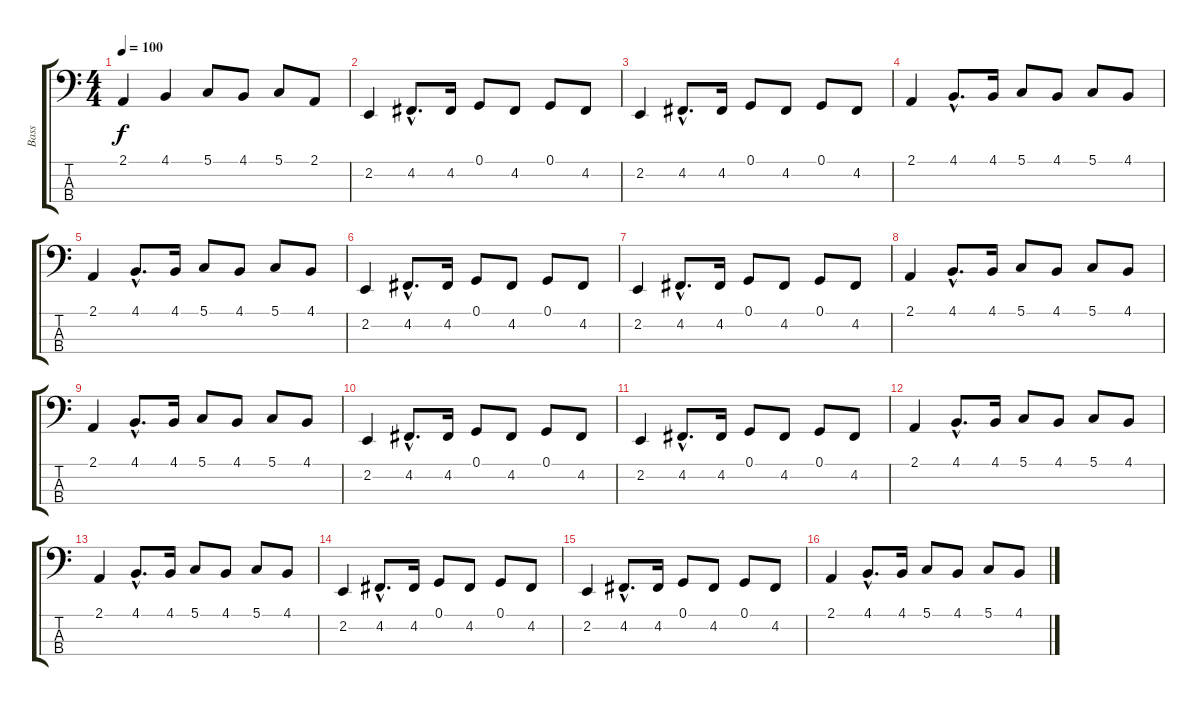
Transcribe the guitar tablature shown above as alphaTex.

\track ("Bass" "Bass") {instrument tuba}
\staff {score tabs}
\tuning (G2 D2 A1 E1) {hide}
\ts (4 4)
\tempo 100
\clef f4
\ks c
2.1.4{dy f} 4.1.4 5.1.8 4.1.8 5.1.8 2.1.8 |
2.2.4 4.2{hac}.8{d} 4.2.16 0.1.8 4.2.8 0.1.8 4.2.8 |
2.2.4 4.2{hac}.8{d} 4.2.16 0.1.8 4.2.8 0.1.8 4.2.8 |
2.1.4 4.1{hac}.8{d} 4.1.16 5.1.8 4.1.8 5.1.8 4.1.8 |
2.1.4 4.1{hac}.8{d} 4.1.16 5.1.8 4.1.8 5.1.8 4.1.8 |
2.2.4 4.2{hac}.8{d} 4.2.16 0.1.8 4.2.8 0.1.8 4.2.8 |
2.2.4 4.2{hac}.8{d} 4.2.16 0.1.8 4.2.8 0.1.8 4.2.8 |
2.1.4 4.1{hac}.8{d} 4.1.16 5.1.8 4.1.8 5.1.8 4.1.8 |
2.1.4 4.1{hac}.8{d} 4.1.16 5.1.8 4.1.8 5.1.8 4.1.8 |
2.2.4 4.2{hac}.8{d} 4.2.16 0.1.8 4.2.8 0.1.8 4.2.8 |
2.2.4 4.2{hac}.8{d} 4.2.16 0.1.8 4.2.8 0.1.8 4.2.8 |
2.1.4 4.1{hac}.8{d} 4.1.16 5.1.8 4.1.8 5.1.8 4.1.8 |
2.1.4 4.1{hac}.8{d} 4.1.16 5.1.8 4.1.8 5.1.8 4.1.8 |
2.2.4 4.2{hac}.8{d} 4.2.16 0.1.8 4.2.8 0.1.8 4.2.8 |
2.2.4 4.2{hac}.8{d} 4.2.16 0.1.8{volume 15} 4.2.8{volume 15} 0.1.8{volume 15} 4.2.8{volume 14} |
2.1.4{volume 14} 4.1{hac}.8{d volume 14} 4.1.16 5.1.8 4.1.8 5.1.8 4.1.8
